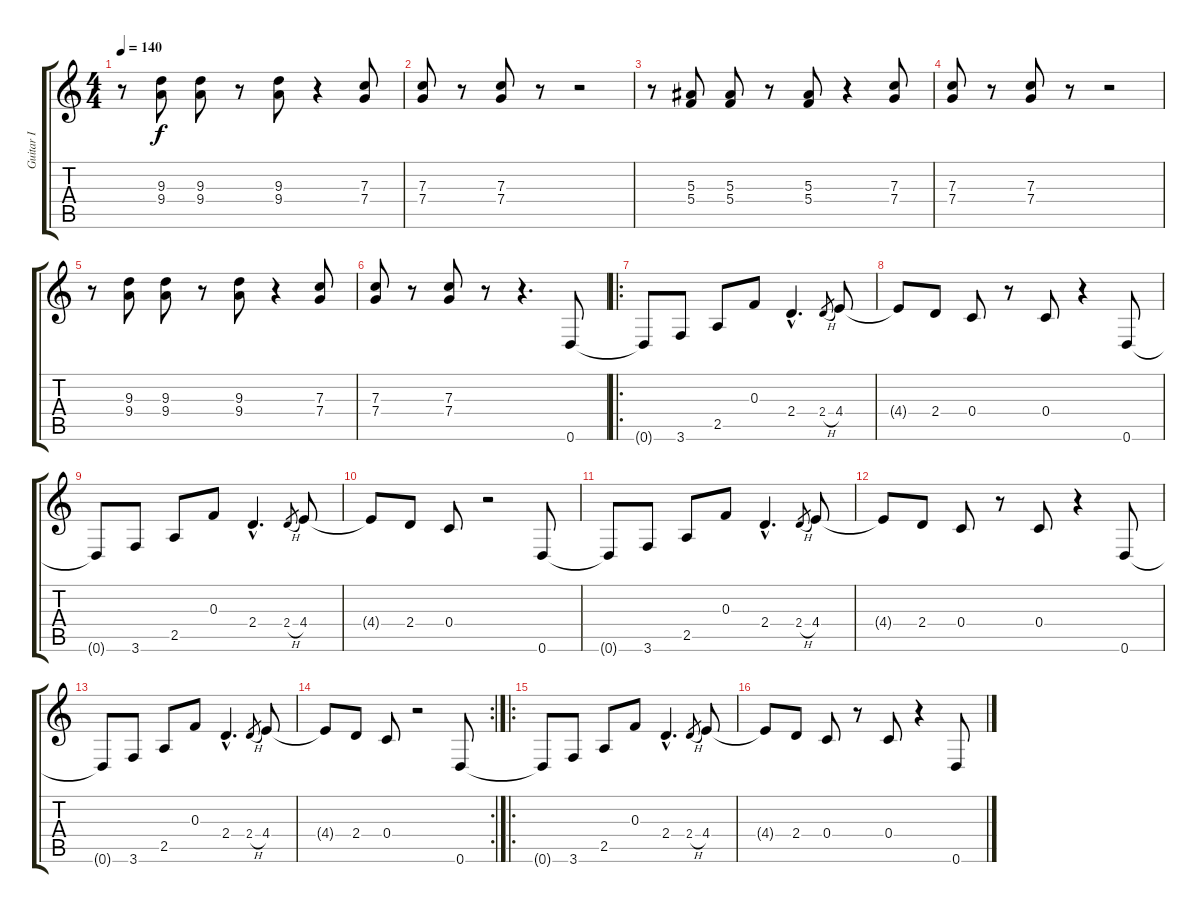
\track ("Guitar I" "Guitar I") {instrument distortionguitar}
\staff {score tabs}
\tuning (D4 A3 F3 C3 G2 D2) {hide}
\ts (4 4)
\tempo 140
\clef g2
\ks c
r.8{dy f} (9.3 9.4).8 (9.3 9.4).8 r.8 (9.3 9.4).8 r.4 (7.3 7.4).8 |
(7.3 7.4).8 r.8 (7.3 7.4).8 r.8 r.2 |
r.8 (5.3 5.4).8 (5.3 5.4).8 r.8 (5.3 5.4).8 r.4 (7.3 7.4).8 |
(7.3 7.4).8 r.8 (7.3 7.4).8 r.8 r.2 |
r.8 (9.3 9.4).8 (9.3 9.4).8 r.8 (9.3 9.4).8 r.4 (7.3 7.4).8 |
(7.3 7.4).8 r.8 (7.3 7.4).8 r.8 r.4{d} 0.6.8 |
\ro
0.6{t}.8 3.6.8 2.5.8 0.3.8 2.4{hac}.4{d} 2.4{h}.8{gr} 4.4.8 |
4.4{t}.8 2.4.8 0.4.8 r.8 0.4.8 r.4 0.6.8 |
0.6{t}.8 3.6.8 2.5.8 0.3.8 2.4{hac}.4{d} 2.4{h}.8{gr} 4.4.8 |
4.4{t}.8 2.4.8 0.4.8 r.2 0.6.8 |
0.6{t}.8 3.6.8 2.5.8 0.3.8 2.4{hac}.4{d} 2.4{h}.8{gr} 4.4.8 |
4.4{t}.8 2.4.8 0.4.8 r.8 0.4.8 r.4 0.6.8 |
0.6{t}.8 3.6.8 2.5.8 0.3.8 2.4{hac}.4{d} 2.4{h}.8{gr} 4.4.8 |
\rc 2
4.4{t}.8 2.4.8 0.4.8 r.2 0.6.8 |
\ro
0.6{t}.8 3.6.8 2.5.8 0.3.8 2.4{hac}.4{d} 2.4{h}.8{gr} 4.4.8 |
4.4{t}.8 2.4.8 0.4.8 r.8 0.4.8 r.4 0.6.8
